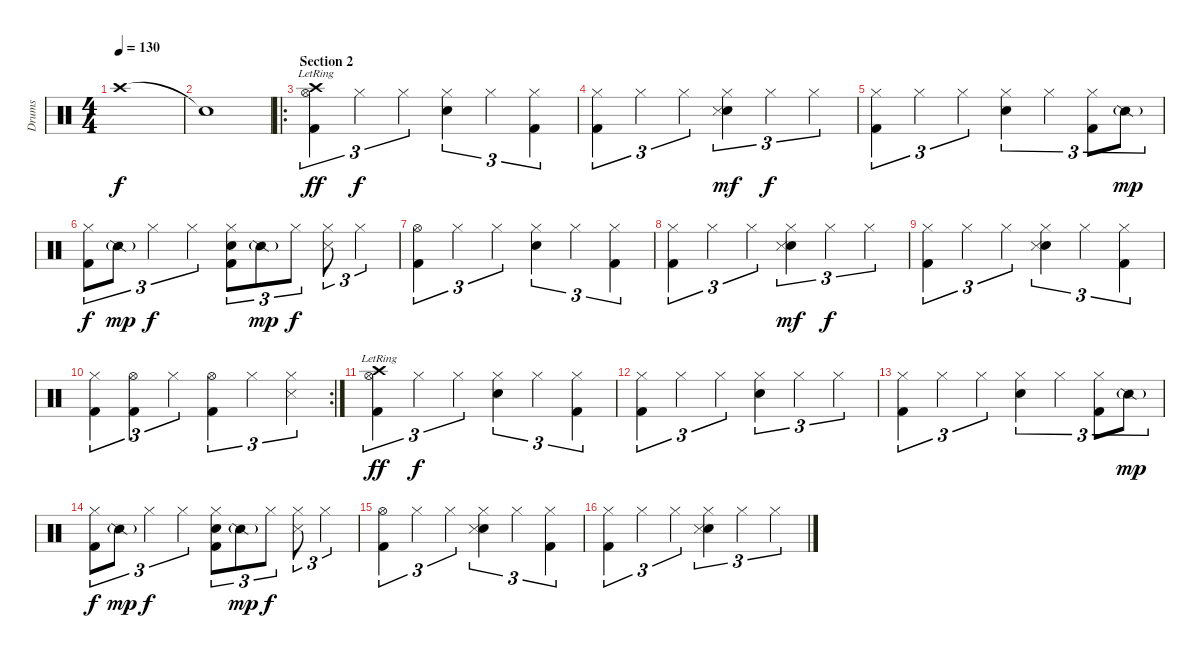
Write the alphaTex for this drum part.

\track ("Drums" "Drums") {instrument percussion}
\staff {score}
\articulation defaults
\ts (4 4)
\tempo 130
\clef neutral
\ks c "Crash high (hit)".1{dy f}
|
"Snare (hit)"{t}.1 |
\ro
\section ("" "Section 2")
("Crash high (hit)"{lr} "Hi-Hat (open)" "Kick (hit) 2").4{tu (3 2) dy ff} "Hi-Hat (closed)".4{tu (3 2) dy f} "Hi-Hat (closed)".4{tu (3 2)} ("Hi-Hat (closed)" "Snare (hit) 2").4{tu (3 2)} "Hi-Hat (closed)".4{tu (3 2)} ("Hi-Hat (closed)" "Kick (hit) 2").4{tu (3 2)} |
("Hi-Hat (closed)" "Kick (hit) 2").4{tu (3 2)} "Hi-Hat (closed)".4{tu (3 2)} "Hi-Hat (closed)".4{tu (3 2)} ("Hi-Hat (closed)" "Snare (hit) 2" "Snare (side stick) 3").4{tu (3 2) dy mf} "Hi-Hat (closed)".4{tu (3 2) dy f} "Hi-Hat (closed)".4{tu (3 2)} |
("Hi-Hat (closed)" "Kick (hit) 2").4{tu (3 2)} "Hi-Hat (closed)".4{tu (3 2)} "Hi-Hat (closed)".4{tu (3 2)} ("Hi-Hat (closed)" "Snare (hit) 2").4{tu (3 2)} "Hi-Hat (closed)".4{tu (3 2)} ("Hi-Hat (closed)" "Kick (hit) 2").8{tu (3 2)} "Snare (side stick) 2"{g}.8{tu (3 2) dy mp} |
("Hi-Hat (closed)" "Kick (hit) 2").8{tu (3 2) dy f} "Snare (side stick) 2"{g}.8{tu (3 2) dy mp} "Hi-Hat (closed)".4{tu (3 2) dy f} "Hi-Hat (closed)".4{tu (3 2)} ("Hi-Hat (closed)" "Snare (hit) 2" "Kick (hit) 2").8{tu (3 2)} "Snare (side stick) 2"{g}.8{tu (3 2) dy mp} "Hi-Hat (closed)".8{tu (3 2) dy f} ("Hi-Hat (closed)" "Snare (side stick) 3").8{tu (3 2)} "Hi-Hat (closed)".4{tu (3 2)} |
("Hi-Hat (open)" "Kick (hit) 2").4{tu (3 2)} "Hi-Hat (closed)".4{tu (3 2)} "Hi-Hat (closed)".4{tu (3 2)} ("Hi-Hat (closed)" "Snare (hit) 2").4{tu (3 2)} "Hi-Hat (closed)".4{tu (3 2)} ("Hi-Hat (closed)" "Kick (hit) 2").4{tu (3 2)} |
("Hi-Hat (closed)" "Kick (hit) 2").4{tu (3 2)} "Hi-Hat (closed)".4{tu (3 2)} "Hi-Hat (closed)".4{tu (3 2)} ("Hi-Hat (closed)" "Snare (hit) 2" "Snare (side stick) 3").4{tu (3 2) dy mf} "Hi-Hat (closed)".4{tu (3 2) dy f} "Hi-Hat (closed)".4{tu (3 2)} |
("Hi-Hat (closed)" "Kick (hit) 2").4{tu (3 2)} "Hi-Hat (closed)".4{tu (3 2)} "Hi-Hat (closed)".4{tu (3 2)} ("Hi-Hat (closed)" "Snare (hit) 2" "Snare (side stick) 3").4{tu (3 2)} "Hi-Hat (closed)".4{tu (3 2)} ("Hi-Hat (closed)" "Kick (hit) 2").4{tu (3 2)} |
\rc 2
("Hi-Hat (closed)" "Kick (hit) 2").4{tu (3 2)} ("Hi-Hat (open)" "Kick (hit) 2").4{tu (3 2)} "Hi-Hat (closed)".4{tu (3 2)} ("Hi-Hat (open)" "Kick (hit) 2").4{tu (3 2)} "Hi-Hat (closed)".4{tu (3 2)} ("Hi-Hat (closed)" "Snare (side stick) 3").4{tu (3 2)} |
("Crash high (hit)"{lr} "Hi-Hat (open)" "Kick (hit) 2").4{tu (3 2) dy ff} "Hi-Hat (closed)".4{tu (3 2) dy f} "Hi-Hat (closed)".4{tu (3 2)} ("Hi-Hat (closed)" "Snare (hit) 2").4{tu (3 2)} "Hi-Hat (closed)".4{tu (3 2)} ("Hi-Hat (closed)" "Kick (hit) 2").4{tu (3 2)} |
("Hi-Hat (closed)" "Kick (hit) 2").4{tu (3 2)} "Hi-Hat (closed)".4{tu (3 2)} "Hi-Hat (closed)".4{tu (3 2)} ("Hi-Hat (closed)" "Snare (hit) 2").4{tu (3 2)} "Hi-Hat (closed)".4{tu (3 2)} "Hi-Hat (closed)".4{tu (3 2)} |
("Hi-Hat (closed)" "Kick (hit) 2").4{tu (3 2)} "Hi-Hat (closed)".4{tu (3 2)} "Hi-Hat (closed)".4{tu (3 2)} ("Hi-Hat (closed)" "Snare (hit) 2").4{tu (3 2)} "Hi-Hat (closed)".4{tu (3 2)} ("Hi-Hat (closed)" "Kick (hit) 2").8{tu (3 2)} "Snare (side stick) 2"{g}.8{tu (3 2) dy mp} |
("Hi-Hat (closed)" "Kick (hit) 2").8{tu (3 2) dy f} "Snare (side stick) 2"{g}.8{tu (3 2) dy mp} "Hi-Hat (closed)".4{tu (3 2) dy f} "Hi-Hat (closed)".4{tu (3 2)} ("Hi-Hat (closed)" "Snare (hit) 2" "Kick (hit) 2").8{tu (3 2)} "Snare (side stick) 2"{g}.8{tu (3 2) dy mp} "Hi-Hat (closed)".8{tu (3 2) dy f} ("Hi-Hat (closed)" "Snare (side stick) 3").8{tu (3 2)} "Hi-Hat (closed)".4{tu (3 2)} |
("Hi-Hat (open)" "Kick (hit) 2").4{tu (3 2)} "Hi-Hat (closed)".4{tu (3 2)} "Hi-Hat (closed)".4{tu (3 2)} ("Hi-Hat (closed)" "Snare (hit) 2" "Snare (side stick) 3").4{tu (3 2)} "Hi-Hat (closed)".4{tu (3 2)} ("Hi-Hat (closed)" "Kick (hit) 2").4{tu (3 2)} |
("Hi-Hat (closed)" "Kick (hit) 2").4{tu (3 2)} "Hi-Hat (closed)".4{tu (3 2)} "Hi-Hat (closed)".4{tu (3 2)} ("Hi-Hat (closed)" "Snare (hit) 2" "Snare (side stick) 3").4{tu (3 2)} "Hi-Hat (closed)".4{tu (3 2)} "Hi-Hat (closed)".4{tu (3 2)}
